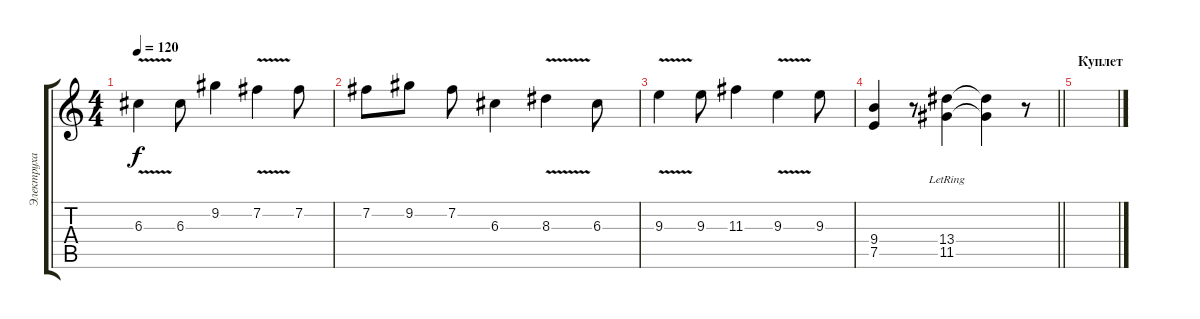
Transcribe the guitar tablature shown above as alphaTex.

\track ("Электруха" "Электруха") {instrument overdrivenguitar}
\staff {score tabs}
\tuning (E4 B3 G3 D3 A2 E2) {hide}
\ts (4 4)
\tempo 120
\clef g2
\ks c
6.3{v}.4{dy f} 6.3.8 9.2.4 7.2{v}.4 7.2.8 |
7.2.8 9.2.8 7.2.8 6.3.4 8.3{v}.4 6.3.8 |
9.3{v}.4 9.3.8 11.3.4 9.3{v}.4 9.3.8 |
\barLineRight lightlight
(9.4 7.5).4 r.8 (13.4{lr} 11.5{lr}).4 (13.4{t} 11.5{t}).4 r.8 |
\section ("" "Куплет")
